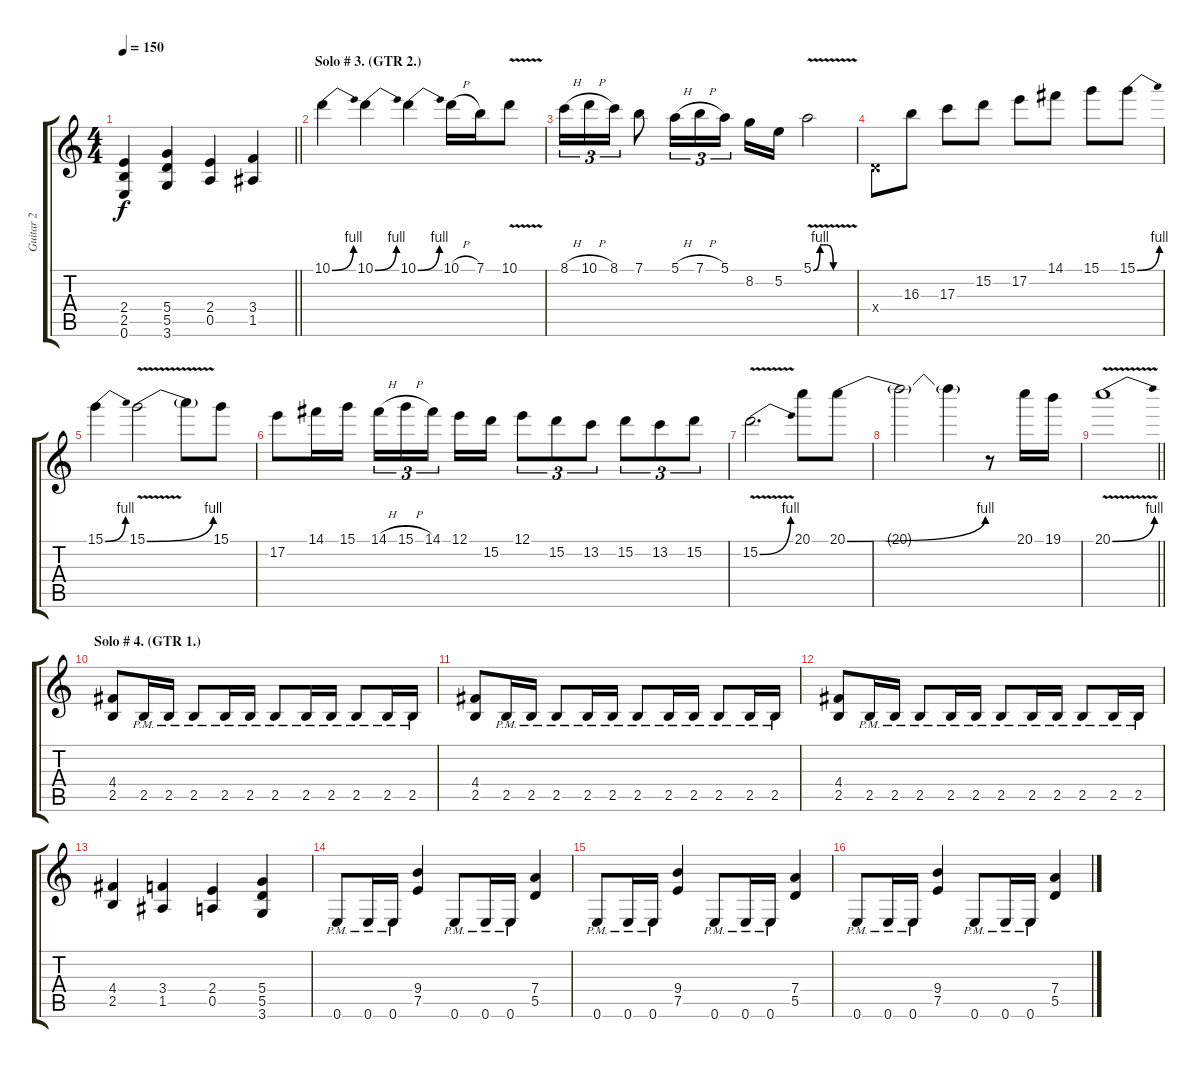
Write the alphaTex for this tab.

\track ("Guitar 2" "Guitar 2") {instrument overdrivenguitar}
\staff {score tabs}
\tuning (E4 B3 G3 D3 A2 E2) {hide}
\ts (4 4)
\tempo 150
\clef g2
\barLineRight lightlight
\ks c
(2.4 2.5 0.6).4{dy f} (5.4 5.5 3.6).4 (2.4 0.5).4 (3.4 1.5).4 |
\section ("" "Solo # 3. (GTR 2.)")
10.1{be (bend 0 0 60 4)}.4 10.1{be (bend 0 0 60 4)}.4 10.1{be (bend 0 0 60 4)}.4 10.1{h}.16 7.1.16 10.1{v}.8 |
8.1{h}.16{tu (3 2)} 10.1{h}.16{tu (3 2)} 8.1.16{tu (3 2)} 7.1.8 5.1{h}.16{tu (3 2)} 7.1{h}.16{tu (3 2)} 5.1.16{tu (3 2) beam splitsecondary} 8.2.16 5.2.16 5.1{be (custom 0 0 10 4 15 4 20 4 30 0 45 0 60 0) v}.2 |
0.4{x}.8 16.3.8 17.3.8 15.2.8 17.2.8 14.1.8 15.1.8 15.1{be (bend 0 0 60 4)}.8 |
15.1{be (bend 0 0 60 4)}.4 15.1{be (bend 0 0 60 4) v}.2 15.1{t}.8 15.1.8 |
17.2.8 14.1.16 15.1.16 14.1{h}.16{tu (3 2)} 15.1{h}.16{tu (3 2)} 14.1.16{tu (3 2) beam splitsecondary} 12.1.16 15.2.16 12.1.8{tu (3 2)} 15.2.8{tu (3 2)} 13.2.8{tu (3 2)} 15.2.8{tu (3 2)} 13.2.8{tu (3 2)} 15.2.8{tu (3 2)} |
15.2{be (bend 0 0 60 4) v}.2{d} 20.1.8 20.1{be (bend 0 0 60 4)}.8 |
20.1{t}.2 20.1{t}.4 r.8 20.1.16 19.1.16 |
\barLineRight lightlight
20.1{be (bend 0 0 60 4) v}.1 |
\section ("" "Solo # 4. (GTR 1.)")
(4.4 2.5).8 2.5{pm}.16 2.5{pm}.16 2.5{pm}.8 2.5{pm}.16 2.5{pm}.16 2.5{pm}.8 2.5{pm}.16 2.5{pm}.16 2.5{pm}.8 2.5{pm}.16 2.5{pm}.16 |
(4.4 2.5).8 2.5{pm}.16 2.5{pm}.16 2.5{pm}.8 2.5{pm}.16 2.5{pm}.16 2.5{pm}.8 2.5{pm}.16 2.5{pm}.16 2.5{pm}.8 2.5{pm}.16 2.5{pm}.16 |
(4.4 2.5).8 2.5{pm}.16 2.5{pm}.16 2.5{pm}.8 2.5{pm}.16 2.5{pm}.16 2.5{pm}.8 2.5{pm}.16 2.5{pm}.16 2.5{pm}.8 2.5{pm}.16 2.5{pm}.16 |
(4.4 2.5).4 (3.4 1.5).4 (2.4 0.5).4 (5.4 5.5 3.6).4 |
0.6{pm}.8 0.6{pm}.16 0.6{pm}.16 (9.4 7.5).4 0.6{pm}.8 0.6{pm}.16 0.6{pm}.16 (7.4 5.5).4 |
0.6{pm}.8 0.6{pm}.16 0.6{pm}.16 (9.4 7.5).4 0.6{pm}.8 0.6{pm}.16 0.6{pm}.16 (7.4 5.5).4 |
0.6{pm}.8 0.6{pm}.16 0.6{pm}.16 (9.4 7.5).4 0.6{pm}.8 0.6{pm}.16 0.6{pm}.16 (7.4 5.5).4
